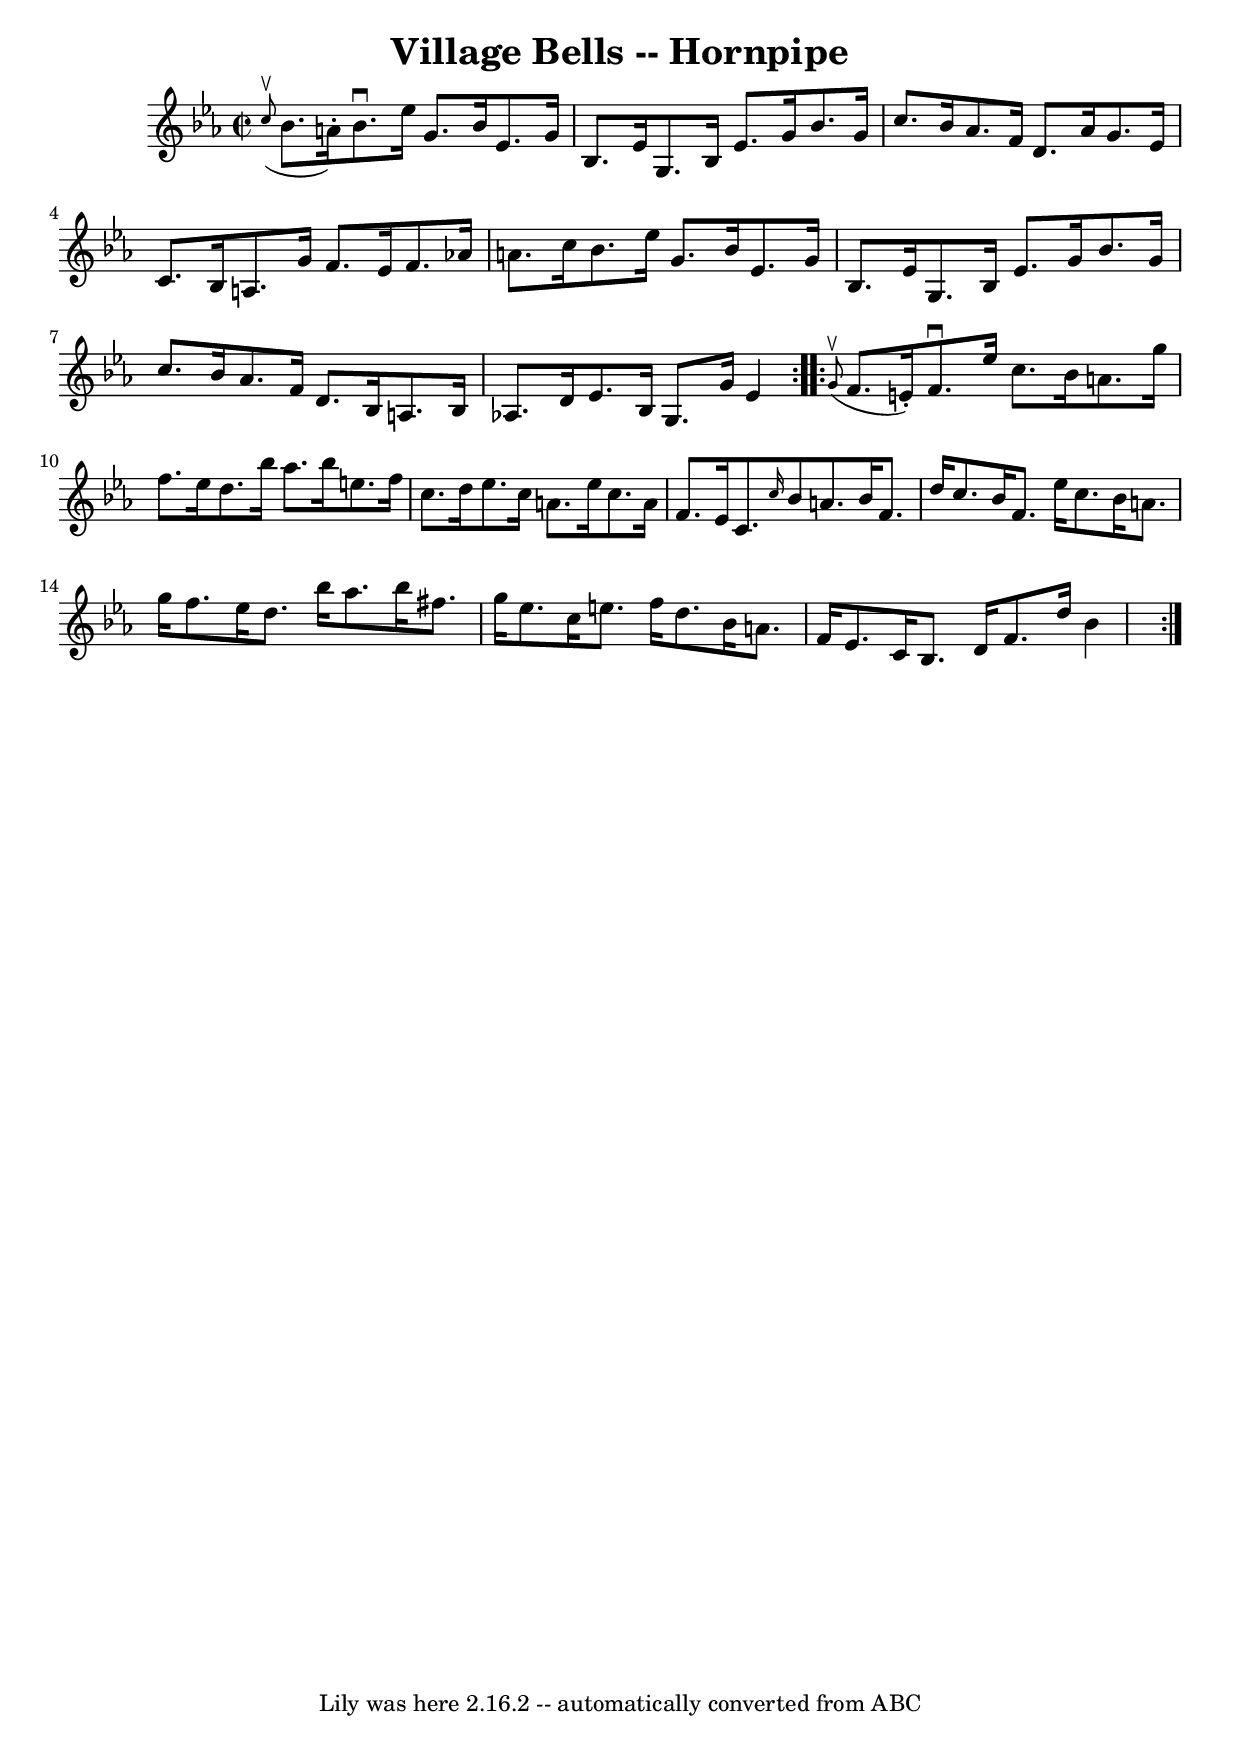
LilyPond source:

\version "2.16.2"
\include "Mammoth.ily"
\header {
	%% book = "Cole's 1000 Fiddle Tunes"
	crossRefNumber = "1"
	footnotes = ""
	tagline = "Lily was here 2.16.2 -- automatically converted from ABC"
	title = "Village Bells -- Hornpipe"
}
voicedefault =  {


\repeat volta 2 {
\override Staff.TimeSignature #'style = #'C
 \time 2/2 
\key ees \major   \grace { c''8^\upbow(} bes'8. a'16 -.) 
|
 bes'8.^\downbow ees''16 g'8. bes'16 ees'8. g'16    
bes8. ees'16  |
 g8. bes16 ees'8. g'16 bes'8. g'16    
c''8. bes'16  |
 aes'8. f'16 d'8. aes'16 g'8.    
ees'16 c'8. bes16  |
 a8. g'16 f'8. ees'16 f'8.    
aes'!16 a'8. c''16  |
 bes'8. ees''16 g'8. bes'16    
ees'8. g'16 bes8. ees'16  |
 g8. bes16 ees'8. g'16    
bes'8. g'16 c''8. bes'16  |
 aes'8. f'16 d'8. bes16 
 a8. bes16 aes!8. d'16  |
 ees'8. bes16 g8. g'16    
ees'4  }     \repeat volta 2 {   \grace { g'8^\upbow(} f'8. e'16 -. 
-) |
 f'8.^\downbow ees''16 c''8. bes'16 a'8. g''16    
f''8. ees''16  |
 d''8. bes''16 aes''8. bes''16 e''8.    
f''16 c''8. d''16  |
 ees''8. c''16 a'8. ees''16    
c''8. a'16 f'8. ees'16  |
 c'8.  \grace { c''16  } bes'8  
 a'8. bes'16 f'8. d''16 c''8. bes'16  |
 f'8.    
ees''16 c''8. bes'16 a'8. g''16 f''8. ees''16  |
   
d''8. bes''16 aes''8. bes''16 fis''8. g''16 ees''8. c''16  
|
 e''8. f''16 d''8. bes'16 a'8. f'16 ees'8.    
c'16  |
 bes8. d'16 f'8. d''16 bes'4  }   
}

\score{
    <<

	\context Staff="default"
	{
	    \voicedefault 
	}

    >>
	\layout {
	}
	\midi {}
}
